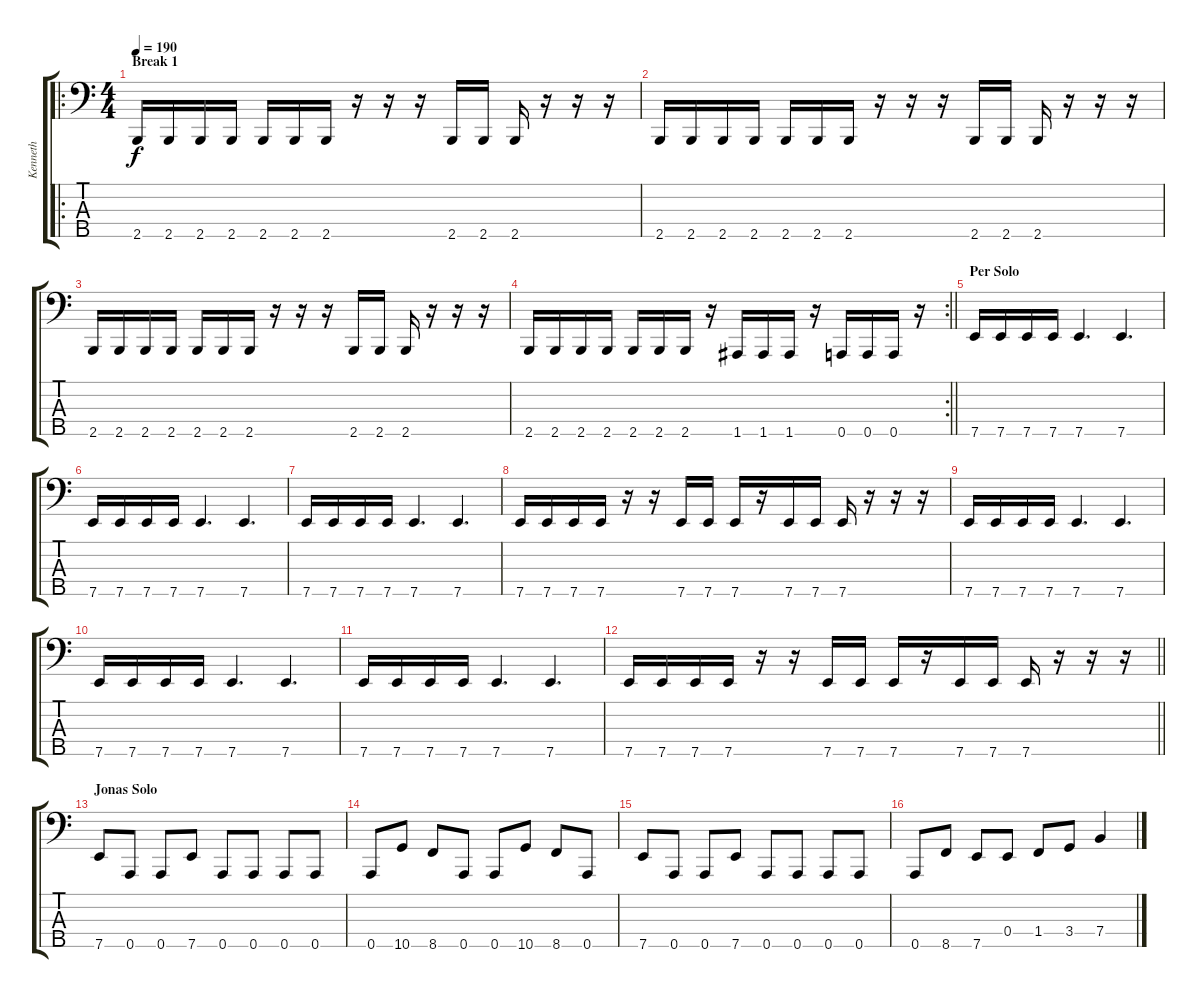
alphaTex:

\track ("Kenneth" "Kenneth") {instrument electricbasspick}
\staff {score tabs}
\tuning (G2 D2 A1 E1 A0) {hide}
\ro
\ts (4 4)
\section ("" "Break 1")
\tempo 190
\clef f4
\ks c
2.5.16{dy f} 2.5.16 2.5.16 2.5.16 2.5.16 2.5.16 2.5.16 r.16 r.16 r.16 2.5.16 2.5.16 2.5.16 r.16 r.16 r.16 |
2.5.16 2.5.16 2.5.16 2.5.16 2.5.16 2.5.16 2.5.16 r.16 r.16 r.16 2.5.16 2.5.16 2.5.16 r.16 r.16 r.16 |
2.5.16 2.5.16 2.5.16 2.5.16 2.5.16 2.5.16 2.5.16 r.16 r.16 r.16 2.5.16 2.5.16 2.5.16 r.16 r.16 r.16 |
\rc 2
\barLineRight lightlight
2.5.16 2.5.16 2.5.16 2.5.16 2.5.16 2.5.16 2.5.16 r.16 1.5.16 1.5.16 1.5.16 r.16 0.5.16 0.5.16 0.5.16 r.16 |
\section ("" "Per Solo")
7.5.16 7.5.16 7.5.16 7.5.16 7.5.4{d} 7.5.4{d} |
7.5.16 7.5.16 7.5.16 7.5.16 7.5.4{d} 7.5.4{d} |
7.5.16 7.5.16 7.5.16 7.5.16 7.5.4{d} 7.5.4{d} |
7.5.16 7.5.16 7.5.16 7.5.16 r.16 r.16 7.5.16 7.5.16 7.5.16 r.16 7.5.16 7.5.16 7.5.16 r.16 r.16 r.16 |
7.5.16 7.5.16 7.5.16 7.5.16 7.5.4{d} 7.5.4{d} |
7.5.16 7.5.16 7.5.16 7.5.16 7.5.4{d} 7.5.4{d} |
7.5.16 7.5.16 7.5.16 7.5.16 7.5.4{d} 7.5.4{d} |
\barLineRight lightlight
7.5.16 7.5.16 7.5.16 7.5.16 r.16 r.16 7.5.16 7.5.16 7.5.16 r.16 7.5.16 7.5.16 7.5.16 r.16 r.16 r.16 |
\section ("" "Jonas Solo")
7.5.8 0.5.8 0.5.8 7.5.8 0.5.8 0.5.8 0.5.8 0.5.8 |
0.5.8 10.5.8 8.5.8 0.5.8 0.5.8 10.5.8 8.5.8 0.5.8 |
7.5.8 0.5.8 0.5.8 7.5.8 0.5.8 0.5.8 0.5.8 0.5.8 |
0.5.8 8.5.8 7.5.8 0.4.8 1.4.8 3.4.8 7.4.4
